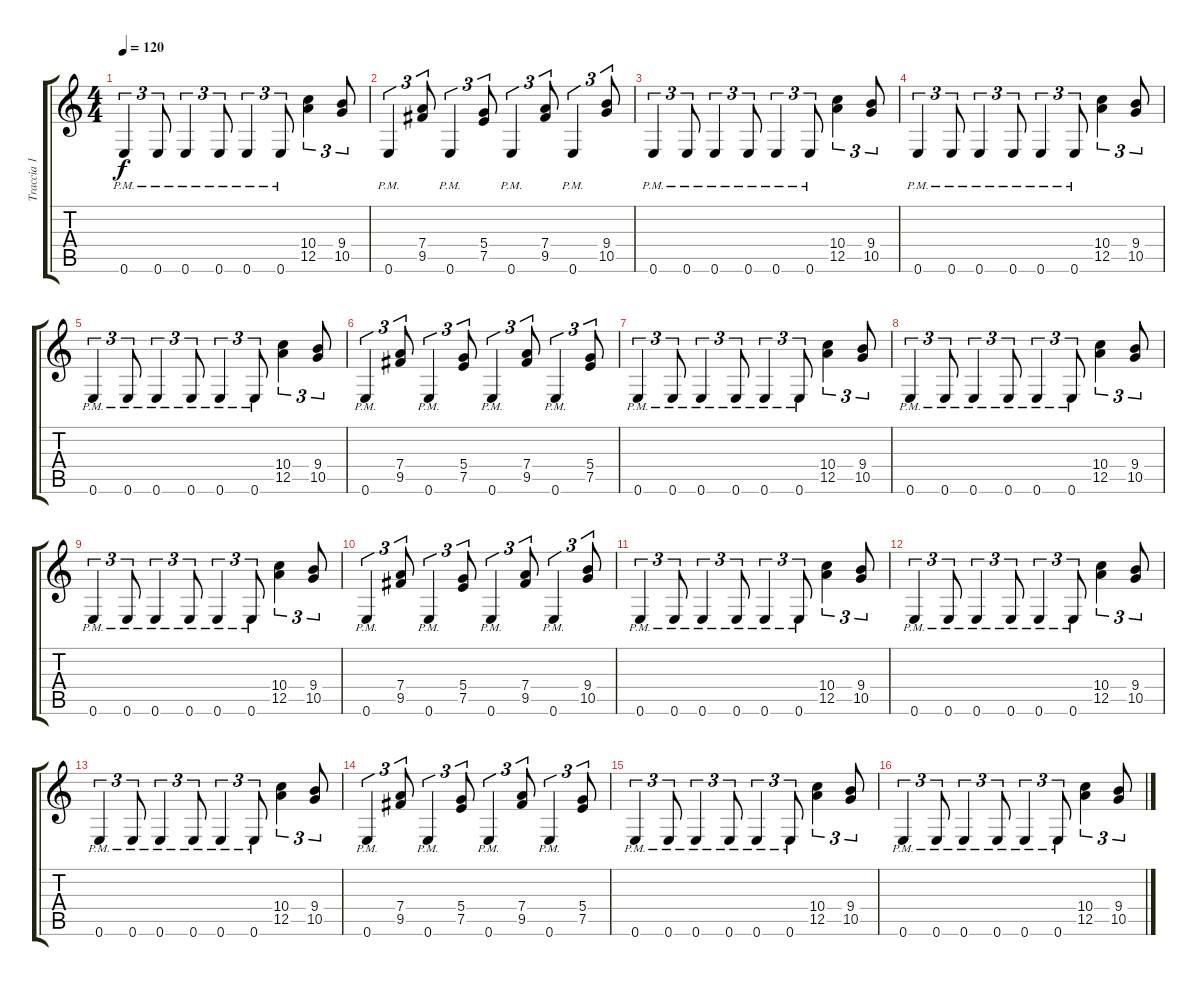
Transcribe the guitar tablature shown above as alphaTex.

\track ("Traccia 1" "Traccia 1") {instrument distortionguitar}
\staff {score tabs}
\tuning (E4 B3 G3 D3 A2 E2) {hide}
\ts (4 4)
\tempo 120
\clef g2
\ks c
0.6{pm}.4{tu (3 2) dy f} 0.6{pm}.8{tu (3 2)} 0.6{pm}.4{tu (3 2)} 0.6{pm}.8{tu (3 2)} 0.6{pm}.4{tu (3 2)} 0.6{pm}.8{tu (3 2)} (10.4 12.5).4{tu (3 2)} (9.4 10.5).8{tu (3 2)} |
0.6{pm}.4{tu (3 2)} (7.4 9.5).8{tu (3 2)} 0.6{pm}.4{tu (3 2)} (5.4 7.5).8{tu (3 2)} 0.6{pm}.4{tu (3 2)} (7.4 9.5).8{tu (3 2)} 0.6{pm}.4{tu (3 2)} (9.4 10.5).8{tu (3 2)} |
0.6{pm}.4{tu (3 2)} 0.6{pm}.8{tu (3 2)} 0.6{pm}.4{tu (3 2)} 0.6{pm}.8{tu (3 2)} 0.6{pm}.4{tu (3 2)} 0.6{pm}.8{tu (3 2)} (10.4 12.5).4{tu (3 2)} (9.4 10.5).8{tu (3 2)} |
0.6{pm}.4{tu (3 2)} 0.6{pm}.8{tu (3 2)} 0.6{pm}.4{tu (3 2)} 0.6{pm}.8{tu (3 2)} 0.6{pm}.4{tu (3 2)} 0.6{pm}.8{tu (3 2)} (10.4 12.5).4{tu (3 2)} (9.4 10.5).8{tu (3 2)} |
0.6{pm}.4{tu (3 2)} 0.6{pm}.8{tu (3 2)} 0.6{pm}.4{tu (3 2)} 0.6{pm}.8{tu (3 2)} 0.6{pm}.4{tu (3 2)} 0.6{pm}.8{tu (3 2)} (10.4 12.5).4{tu (3 2)} (9.4 10.5).8{tu (3 2)} |
0.6{pm}.4{tu (3 2)} (7.4 9.5).8{tu (3 2)} 0.6{pm}.4{tu (3 2)} (5.4 7.5).8{tu (3 2)} 0.6{pm}.4{tu (3 2)} (7.4 9.5).8{tu (3 2)} 0.6{pm}.4{tu (3 2)} (5.4 7.5).8{tu (3 2)} |
0.6{pm}.4{tu (3 2)} 0.6{pm}.8{tu (3 2)} 0.6{pm}.4{tu (3 2)} 0.6{pm}.8{tu (3 2)} 0.6{pm}.4{tu (3 2)} 0.6{pm}.8{tu (3 2)} (10.4 12.5).4{tu (3 2)} (9.4 10.5).8{tu (3 2)} |
0.6{pm}.4{tu (3 2)} 0.6{pm}.8{tu (3 2)} 0.6{pm}.4{tu (3 2)} 0.6{pm}.8{tu (3 2)} 0.6{pm}.4{tu (3 2)} 0.6{pm}.8{tu (3 2)} (10.4 12.5).4{tu (3 2)} (9.4 10.5).8{tu (3 2)} |
0.6{pm}.4{tu (3 2)} 0.6{pm}.8{tu (3 2)} 0.6{pm}.4{tu (3 2)} 0.6{pm}.8{tu (3 2)} 0.6{pm}.4{tu (3 2)} 0.6{pm}.8{tu (3 2)} (10.4 12.5).4{tu (3 2)} (9.4 10.5).8{tu (3 2)} |
0.6{pm}.4{tu (3 2)} (7.4 9.5).8{tu (3 2)} 0.6{pm}.4{tu (3 2)} (5.4 7.5).8{tu (3 2)} 0.6{pm}.4{tu (3 2)} (7.4 9.5).8{tu (3 2)} 0.6{pm}.4{tu (3 2)} (9.4 10.5).8{tu (3 2)} |
0.6{pm}.4{tu (3 2)} 0.6{pm}.8{tu (3 2)} 0.6{pm}.4{tu (3 2)} 0.6{pm}.8{tu (3 2)} 0.6{pm}.4{tu (3 2)} 0.6{pm}.8{tu (3 2)} (10.4 12.5).4{tu (3 2)} (9.4 10.5).8{tu (3 2)} |
0.6{pm}.4{tu (3 2)} 0.6{pm}.8{tu (3 2)} 0.6{pm}.4{tu (3 2)} 0.6{pm}.8{tu (3 2)} 0.6{pm}.4{tu (3 2)} 0.6{pm}.8{tu (3 2)} (10.4 12.5).4{tu (3 2)} (9.4 10.5).8{tu (3 2)} |
0.6{pm}.4{tu (3 2)} 0.6{pm}.8{tu (3 2)} 0.6{pm}.4{tu (3 2)} 0.6{pm}.8{tu (3 2)} 0.6{pm}.4{tu (3 2)} 0.6{pm}.8{tu (3 2)} (10.4 12.5).4{tu (3 2)} (9.4 10.5).8{tu (3 2)} |
0.6{pm}.4{tu (3 2) volume 9} (7.4 9.5).8{tu (3 2)} 0.6{pm}.4{tu (3 2)} (5.4 7.5).8{tu (3 2)} 0.6{pm}.4{tu (3 2)} (7.4 9.5).8{tu (3 2)} 0.6{pm}.4{tu (3 2)} (5.4 7.5).8{tu (3 2)} |
0.6{pm}.4{tu (3 2)} 0.6{pm}.8{tu (3 2)} 0.6{pm}.4{tu (3 2)} 0.6{pm}.8{tu (3 2)} 0.6{pm}.4{tu (3 2)} 0.6{pm}.8{tu (3 2)} (10.4 12.5).4{tu (3 2)} (9.4 10.5).8{tu (3 2)} |
0.6{pm}.4{tu (3 2)} 0.6{pm}.8{tu (3 2)} 0.6{pm}.4{tu (3 2)} 0.6{pm}.8{tu (3 2)} 0.6{pm}.4{tu (3 2)} 0.6{pm}.8{tu (3 2)} (10.4 12.5).4{tu (3 2)} (9.4 10.5).8{tu (3 2)}
